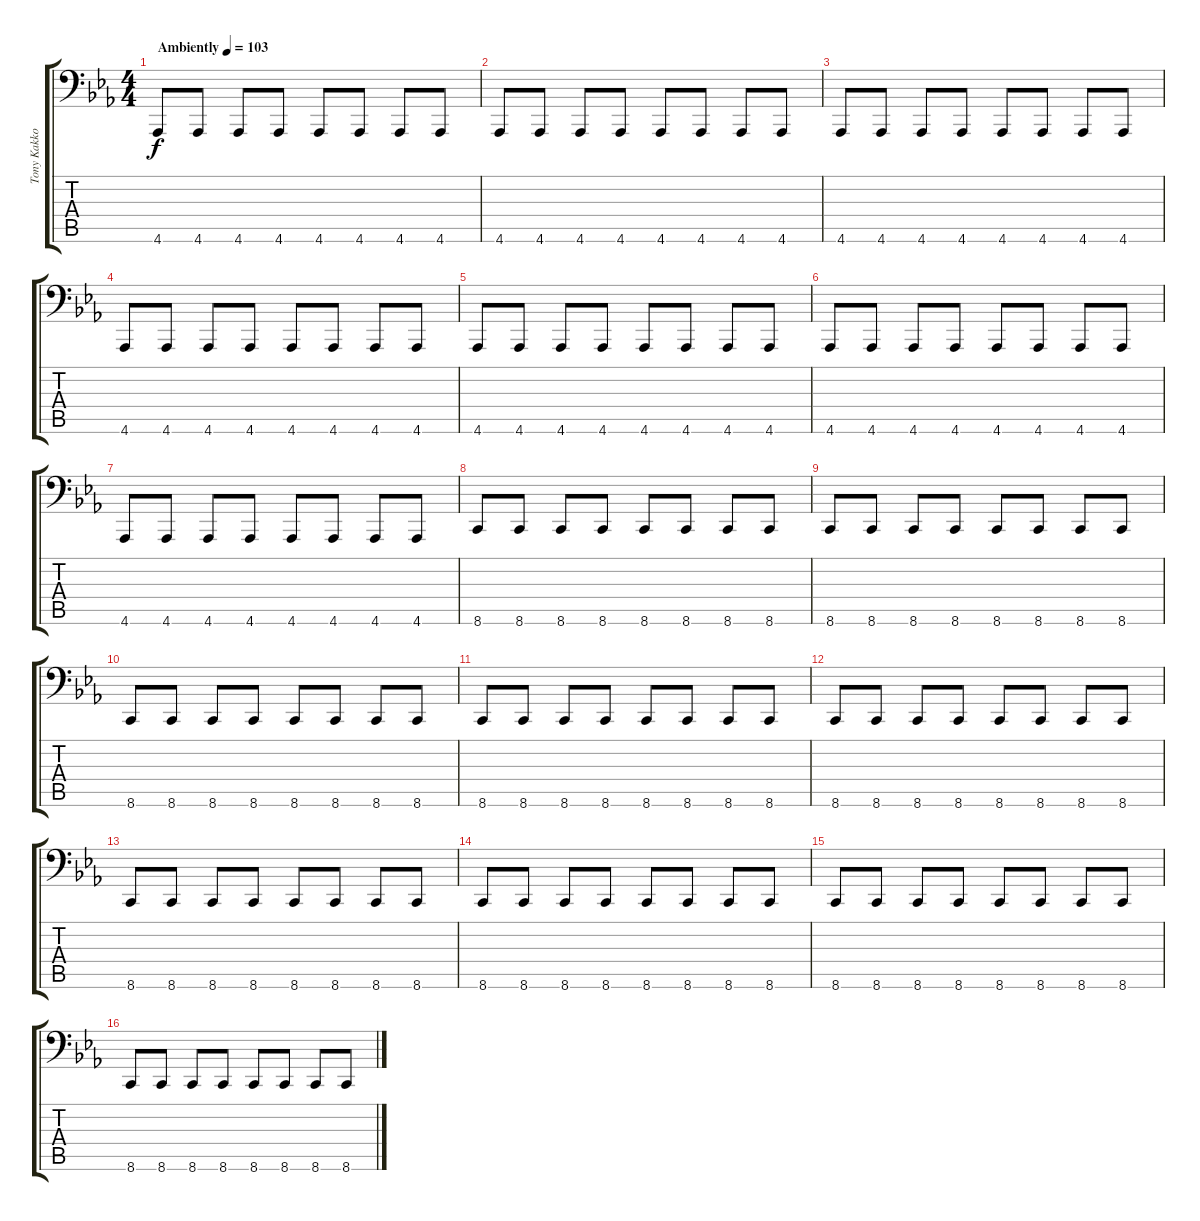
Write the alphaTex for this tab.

\track ("Tony Kakko (Synth and Keyboard)" "Tony Kakko") {instrument lead8bassandlead}
\staff {score tabs}
\tuning (E3 B2 G2 D2 A1 E1) {hide}
\ts (4 4)
\tempo (103 "Ambiently")
\clef f4
\ks eb
4.6.8{dy f volume 14 balance 16 instrument lead8bassandlead} 4.6.8 4.6.8 4.6.8 4.6.8 4.6.8 4.6.8 4.6.8 |
4.6.8 4.6.8 4.6.8 4.6.8 4.6.8 4.6.8 4.6.8 4.6.8 |
4.6.8 4.6.8 4.6.8 4.6.8 4.6.8 4.6.8 4.6.8 4.6.8 |
4.6.8 4.6.8 4.6.8 4.6.8 4.6.8 4.6.8 4.6.8 4.6.8 |
4.6.8{volume 7 balance 0} 4.6.8 4.6.8 4.6.8 4.6.8 4.6.8 4.6.8 4.6.8 |
4.6.8 4.6.8 4.6.8 4.6.8 4.6.8{volume 13} 4.6.8 4.6.8 4.6.8 |
4.6.8 4.6.8 4.6.8 4.6.8 4.6.8 4.6.8 4.6.8 4.6.8 |
8.6.8 8.6.8 8.6.8 8.6.8 8.6.8 8.6.8 8.6.8 8.6.8 |
8.6.8{balance 16} 8.6.8 8.6.8 8.6.8 8.6.8 8.6.8 8.6.8 8.6.8 |
8.6.8 8.6.8 8.6.8 8.6.8 8.6.8 8.6.8 8.6.8 8.6.8 |
8.6.8 8.6.8 8.6.8 8.6.8 8.6.8 8.6.8 8.6.8 8.6.8 |
8.6.8 8.6.8 8.6.8 8.6.8 8.6.8 8.6.8 8.6.8 8.6.8 |
8.6.8{balance 0} 8.6.8 8.6.8 8.6.8 8.6.8 8.6.8 8.6.8 8.6.8 |
8.6.8 8.6.8 8.6.8 8.6.8 8.6.8 8.6.8 8.6.8 8.6.8 |
8.6.8 8.6.8 8.6.8 8.6.8 8.6.8 8.6.8 8.6.8 8.6.8 |
8.6.8 8.6.8 8.6.8 8.6.8 8.6.8 8.6.8 8.6.8 8.6.8
